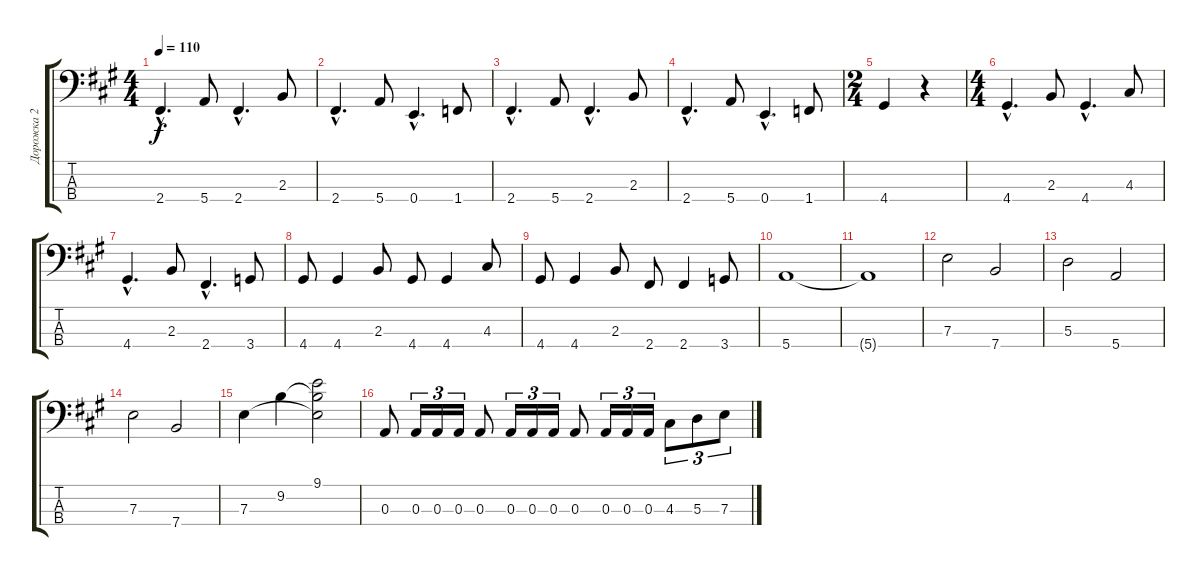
\track ("Дорожка 2" "Дорожка 2") {instrument electricbassfinger}
\staff {score tabs}
\tuning (G2 D2 A1 E1) {hide}
\ts (4 4)
\tempo 110
\clef f4
\ks a
2.4{hac}.4{d dy f} 5.4.8 2.4{hac}.4{d} 2.3.8 |
2.4{hac}.4{d} 5.4.8 0.4{hac}.4{d} 1.4.8 |
2.4{hac}.4{d} 5.4.8 2.4{hac}.4{d} 2.3.8 |
2.4{hac}.4{d} 5.4.8 0.4{hac}.4{d} 1.4.8 |
\ts (2 4)
4.4.4 r.4 |
\ts (4 4)
4.4{hac}.4{d} 2.3.8 4.4{hac}.4{d} 4.3.8 |
4.4{hac}.4{d} 2.3.8 2.4{hac}.4{d} 3.4.8 |
4.4.8 4.4.4 2.3.8 4.4.8 4.4.4 4.3.8 |
4.4.8 4.4.4 2.3.8 2.4.8 2.4.4 3.4.8 |
5.4.1 |
5.4{t}.1 |
7.3.2 7.4.2 |
5.3.2 5.4.2 |
7.3.2 7.4.2 |
7.3.4 9.2.4 (9.1 9.2{t} 7.3{t}).2 |
0.3.8 0.3.16{tu (3 2)} 0.3.16{tu (3 2)} 0.3.16{tu (3 2)} 0.3.8 0.3.16{tu (3 2)} 0.3.16{tu (3 2)} 0.3.16{tu (3 2)} 0.3.8 0.3.16{tu (3 2)} 0.3.16{tu (3 2)} 0.3.16{tu (3 2)} 4.3.8{tu (3 2)} 5.3.8{tu (3 2)} 7.3.8{tu (3 2)}
